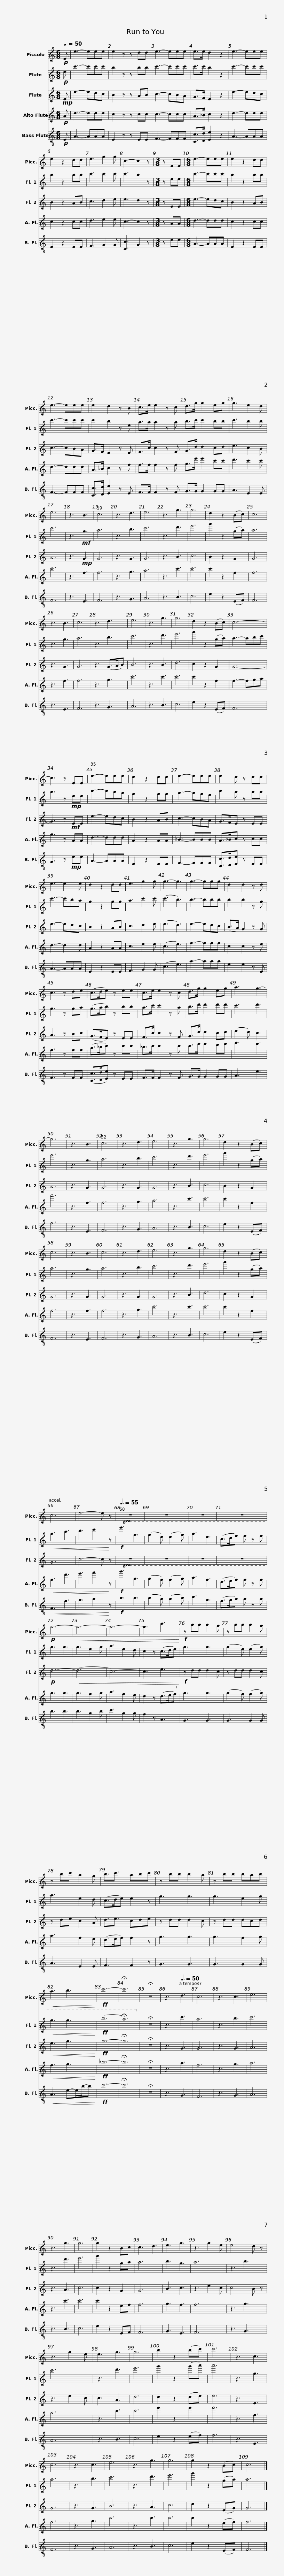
X:1
%%score 1 2 3 4 5
L:1/8
Q:3/8=50
M:6/8
I:linebreak $
K:C
V:1 treble transpose=12
V:2 treble
V:3 treble
V:4 treble transpose=-5
V:5 treble-8
V:1
!p! E | e3- eee | e2 z z dd | e3- eee | e>e d2 z2 | %5
 e3- eee | e2 z2 dd | e3 g2 g |$ c3- c2 z |[M:3/8] z EE | %10
[M:6/8] e3- eee | e2 z2 dd | e3- eee | e2 d2 z B | c>e e2 z c |$ %15
 d>g g2 eg | g3 e2 d | e6 | z3 B3 | c6 | %20
 z3 d3 | e6 | z3 g3 | g6 | d2 z2 (Bc) | %25
 c6 | z3 B3 | c6 |$ z3 d3 | e6 | %30
 z3 g3 | g6 | d2 z2 (Bc) | c6- | c3 z EE | %35
 e3- eee | d2 z2 dd | e3- eee |$ e2 d z dd | e3- e2 e | %40
 d2 z2 dd | e3 g2 g | g3- g3 | g3- ggg | d2 d2 z d | %45
 c3 z de |$ (c>de) z ee | c>e e2 z c | d>g g2 eg | a3 g3- | %50
 g6 | z3 B3 | c6 | z3 d3 | e6 | %55
 z3 g3 |$ g6 | d2 z2 (Bc) | c6 | z3 B3 | %60
 c6 | z3 d3 | e6 | z3 g3 | g6 | %65
 d2 z2 (Bc) | c6 | e4- e z |[Q:3/8=55] z6 |$ z6 | %70
 z6 | z6 |!p! g6- |!<(! g6- | g6- | %75
 g3 c'3!<)! |!f! z bb b2 a |$ z bb b2 a | z bc' a2 g | b3/2c'3/2 abc' | %80
 z bb b2 a | z bb bab |!<(! a3 b3!<)! |!ff! c'6- |$ !fermata!c'6 | %85
 !fermata!z6 | z3[Q:3/8=50] d3 | c6 | z3 c3 | e6 | %90
 z3 g3 | g6 | g2 z2 Bc | c3 d3 | e3 g3 | %95
 z3 g2 e | e4 d z |$ z3 g2 e | e3 g3 | g6 | %100
 b2 z2 (bc') | c'6 | z3 c3 | c6 | z3 c3 | %105
 e6 | z3 g3 | g6 | g2 z2 (Bc) | c6 |] %110
V:2
!p! e | c'3- c'c'c' | b2 z z bb | c'3- c'c'c' | c'>c' b2 z2 | %5
 c'3- c'c'c' | b2 z2 bb | c'3 c'2 c' |$ c'3 b2 z |[M:3/8] z ee | %10
[M:6/8] c'3- c'c'c' | b2 z2 bb | c'3- c'c'c' | c'2 b2 z e | a>a a2 z a |$ %15
 b>c' c'2 bb | c'3 b2 b | c'6 | z3!mf! g3 | a6 | %20
 z3 b3 | c'6 | z3 d'3 | e'6 | g'2 z2 (ga) | %25
 a6 | z3 g3 | a6 |$ z3 b3 | c'6 | %30
 z3 d'3 | e'6 | g'2 z2 (ga) | a3- abc' | b3 z!mp! ee | %35
 c'3- c'ba | g2 z2 gg | a3- agf |$ c'2 b z bb | c'3- c'ba | %40
 g2 z2 gg | a3 c'2 c' | (c'3 b3) | b3- bbb | b2 b2 z g | %45
 g3 z ga |$ (g>ab) z bb | a>c' c'2 z a | b>d' d'2 d'd' | c'3 d'3 | %50
 e'6 | z3 g3 | a6 | z3 b3 | c'6 | %55
 z3 d'3 |$ e'6 | g'2 z2 (ga) | a6 | z3 g3 | %60
 a6 | z3 b3 | c'6 | z3 d'3 | e'6 | %65
 g'2 z2 (ga) |!<(! a3 c'3 | d'3 e'2!<)! z |!f!!8va(! g'3 g'3 |$ (g'2 e') (e'2 g') | %70
 a'3 e'3 | (c'>d'f') f' z f' | g'3 g'3 | g'3 e'2 g' | a'3 e'2 d' | %75
 c'2 z (c'>d'e') | g'3 g'3 |$ (g'2 e') (e'2 g') | a'3 e'2 d' | (c'>d'e') e'2 z | %80
 g'3 g'3 | g'3 e'2 g' |!<(! g'3 g'3!<)! |!ff! (b'6 |$ !fermata!a'6)!8va)! | %85
 !fermata!z6 | z3 c'3 | a6 | z3 b3 | c'6 | %90
 z3 d'3 | e'6 | g'2 z2 ga | a6 | b3 g3 | %95
 a6 | z3 b3 |$ c'6 | z3 d'3 | e'6 | %100
 g'2 z2 (g'a') | a'6 | z3 g3 | a6 | z3 b3 | %105
 c'6 | z3 d'3 | e'6 | g'2 z2 (ga) | a6 |] %110
V:3
!mp! E | e3- edc | B2 z z AB | c3- cBA | G>F E2 z2 | %5
 e3- edc | B2 z2 AB | c3 d2 e |$ e3 d2 z |[M:3/8] z EE | %10
[M:6/8] e3- edc | B2 z2 AB | c3- cBA | G>F E2 z E | F>c c2 z F |$ %15
 G>d d2 cd | e3 c2 B | A6 | z3!mp! G3 | G6 | %20
 z3 G3 | G6 | z3 B3 | c6 | B2 z2 G2 | %25
 G6 | z3 G3 | G6 |$ z3 (G>AB) | B6 | %30
 z3 B3 | d6 | c2 z2 G2 | G6- | G3 z!mf! EE | %35
 e3- edc | B2 z2 AB | c3- cBA |$ G>FE z EE | e3- edc | %40
 B2 z2 AB | c3 d2 e | (e3 d3) | e3- edc | (B>A) G2 z G | %45
 A3 z Bc |$ (G>FE) z EE | F>c c2 z F | G>d d2 cd | (e2 d) c3 | %50
 A6 | z3 G3 | G6 | z3 G3 | G6 | %55
 z3 B3 |$ c6 | B2 z2 G2 | G6 | z3 G3 | %60
 G6 | z3 G3 | G6 | z3 B3 | d6 | %65
 c2 z2 G2 | G6 | c4- c z | z6 |$ z6 | %70
 z6 | z6 |!p! d6- |!<(! (d6 | c6-) | %75
 c3 e3!<)! |!f! z dd d2 c |$ z dd d2 c | z de c2 A | d3/2e3/2 cde | %80
 z dd d2 c | z dd dcd |!<(! e3 g3!<)! |!ff! g6- |$ !fermata!g6 | %85
 !fermata!z6 | z3 G3 | G6 | z3 G3 | A6 | %90
 z3 A3 | c6 | c2 z2 G2 | G6 | B3 c3 | %95
 z3 e2 c | c4 B z |$ z3 e2 c | c3 A3 | d6 | %100
 d2 z2 (de) | e6 | z3 E3 | G6 | z3 G3 | %105
 B6 | z3 A3 | c6 | d2 z2 (EG) | G6 |] %110
V:4
!p! A | d3- ddd | c2 z z cc | c3- ccc | A>_B c2 z2 | %5
 d3- ddd | c2 z2 cc | d3 e2 e |$ c3- c2 z |[M:3/8] z AA | %10
[M:6/8] d3- ddd | c2 z2 cc | d3- ddd | A>_B c2 z f | f>f f2 z f |$ %15
 g>e' e'2 c'c' | d'3 c'2 c' | c'6 | z3 f3 | f6 | %20
 z3 g3 | a6 | z3 c'3 | c'6 | c'2 z2 f2 | %25
 f6 | z3 f3 | f6 |$ z3 g3 | c'6 | %30
 z3 c'3 | c'6 | c'2 z2 f2 | f3- fga | g3 z AA | %35
 d3- ddd | A2 z2 AA | _B3- BBB |$ A>_Bc z cc | d3- d2 d | %40
 A2 z2 AA | c3 e2 e | (c3 e3) | f3- fff | c2 c2 z e | %45
 f3 z ff |$ (a>_bc') z c'c' | _b>c' c'2 z c' | c'>e' e'2 d'e' | f'3 e'3 | %50
 f'6 | z3 f3 | f6 | z3 g3 | a6 | %55
 z3 c'3 |$ c'6 | c'2 z2 f2 | f6 | z3 f3 | %60
 f6 | z3 g3 | c'6 | z3 c'3 | c'6 | %65
 c'2 z2 f2 |!<(! f3 d'3 | e'3 f'2!<)! z |!f!!8va(! g'3 g'3 |$ (g'2 f') (f'2 g') | %70
 a'3 f'3 | (d'>e'f') f' z f' | g'3 g'3 | g'3 f'2 g' | a'3 f'2 e' | %75
 d'2 z (d'>e'f')!8va)! | g3 g3 |$ (g2 f) (f2 g) | a3 f2 e | (d>ef) f2 z | %80
 g3 g3 | g3 f2 g |!<(! f3 g3!<)! |!ff! _b6- |$ !fermata!b6 | %85
 !fermata!z6 | z3 a3 | f6 | z3 g3 | a6 | %90
 z3 c'3 | c'6 | c'2 z2 ef | f6 | g3 f3 | %95
 f6 | z3 g3 |$ a6 | z3 c'3 | c'6 | %100
 f'2 z2 f'2 | f'6 | z3 f3 | f6 | z3 g3 | %105
 c'6 | z3 c'3 | c'6 | c'2 z2 (ef) | f6 |] %110
V:5
!p! E | A3- AAA | E2 z z EE | F3- FFF | [Cc]>[Dd] [Ee]2 z2 | %5
 A3- AAA | E2 z2 EE | F3 G2 G |$ [Cc]3 G2 z |[M:3/8] z ee | %10
[M:6/8] A3- AAA | E2 z2 EE | F3- FFF | [Cc]>[Dd] [Ee]2 z E | F>F F2 z F |$ %15
 G>G G2 GG | A3 E2 E | F6 | z3 E3 | F6 | %20
 z3 G3 | A6 | z3 B3 | c6 | e2 z2 (EF) | %25
 F6 | z3 E3 | F6 |$ z3 G3 | A6 | %30
 z3 B3 | c6 | e2 z2 (EF) | F6 | G3 z!mp! ee | %35
 A3- AAA | E2 z2 EE | F3- FFF |$ [Cc]>[Dd][Ee] z EE | A3- AAA | %40
 E2 z2 EE | F3 G2 G | (c3 e3) | a3- aaa | e2 e2 z E | %45
 F3 z FF |$ ([Cc]>[Dd][Ee]) z EE | F>F F2 z F | G>G G2 GG | A3 e3 | %50
 f6 | z3 E3 | F6 | z3 G3 | A6 | %55
 z3 B3 |$ c6 | e2 z2 (EF) | F6 | z3 E3 | %60
 F6 | z3 G3 | A6 | z3 B3 | c6 | %65
 e2 z2 (EF) |!<(! F3 f3 | g3 a2!<)! z |!f! b3 b3 |$ (b2 a) (a2 b) | %70
 c'3 g3 | (f>ga) a z a | b3 b3 | b3 g2 b | c'3 g2 g | %75
 f2 z A3 | G3 G3 |$ G3 G2 G | A3 E2 E | F3 F2 z | %80
 G3 G3 | G3 G2 G |!<(! A3 e-e/b/-b!<)! |!ff! c'6- |$ !fermata!c'6 | %85
 !fermata!z6 | z3 G3 | F6 | z3 G3 | A6 | %90
 z3 B3 | c6 | e2 z2 EF | F6 | G3 E3 | %95
 F6 | z3 G3 |$ A6 | z3 B3 | c6 | %100
 e2 z2 (ef) | f6 | z3 E3 | F6 | z3 G3 | %105
 A6 | z3 B3 | c6 | e2 z2 (EF) | F6 |] %110
